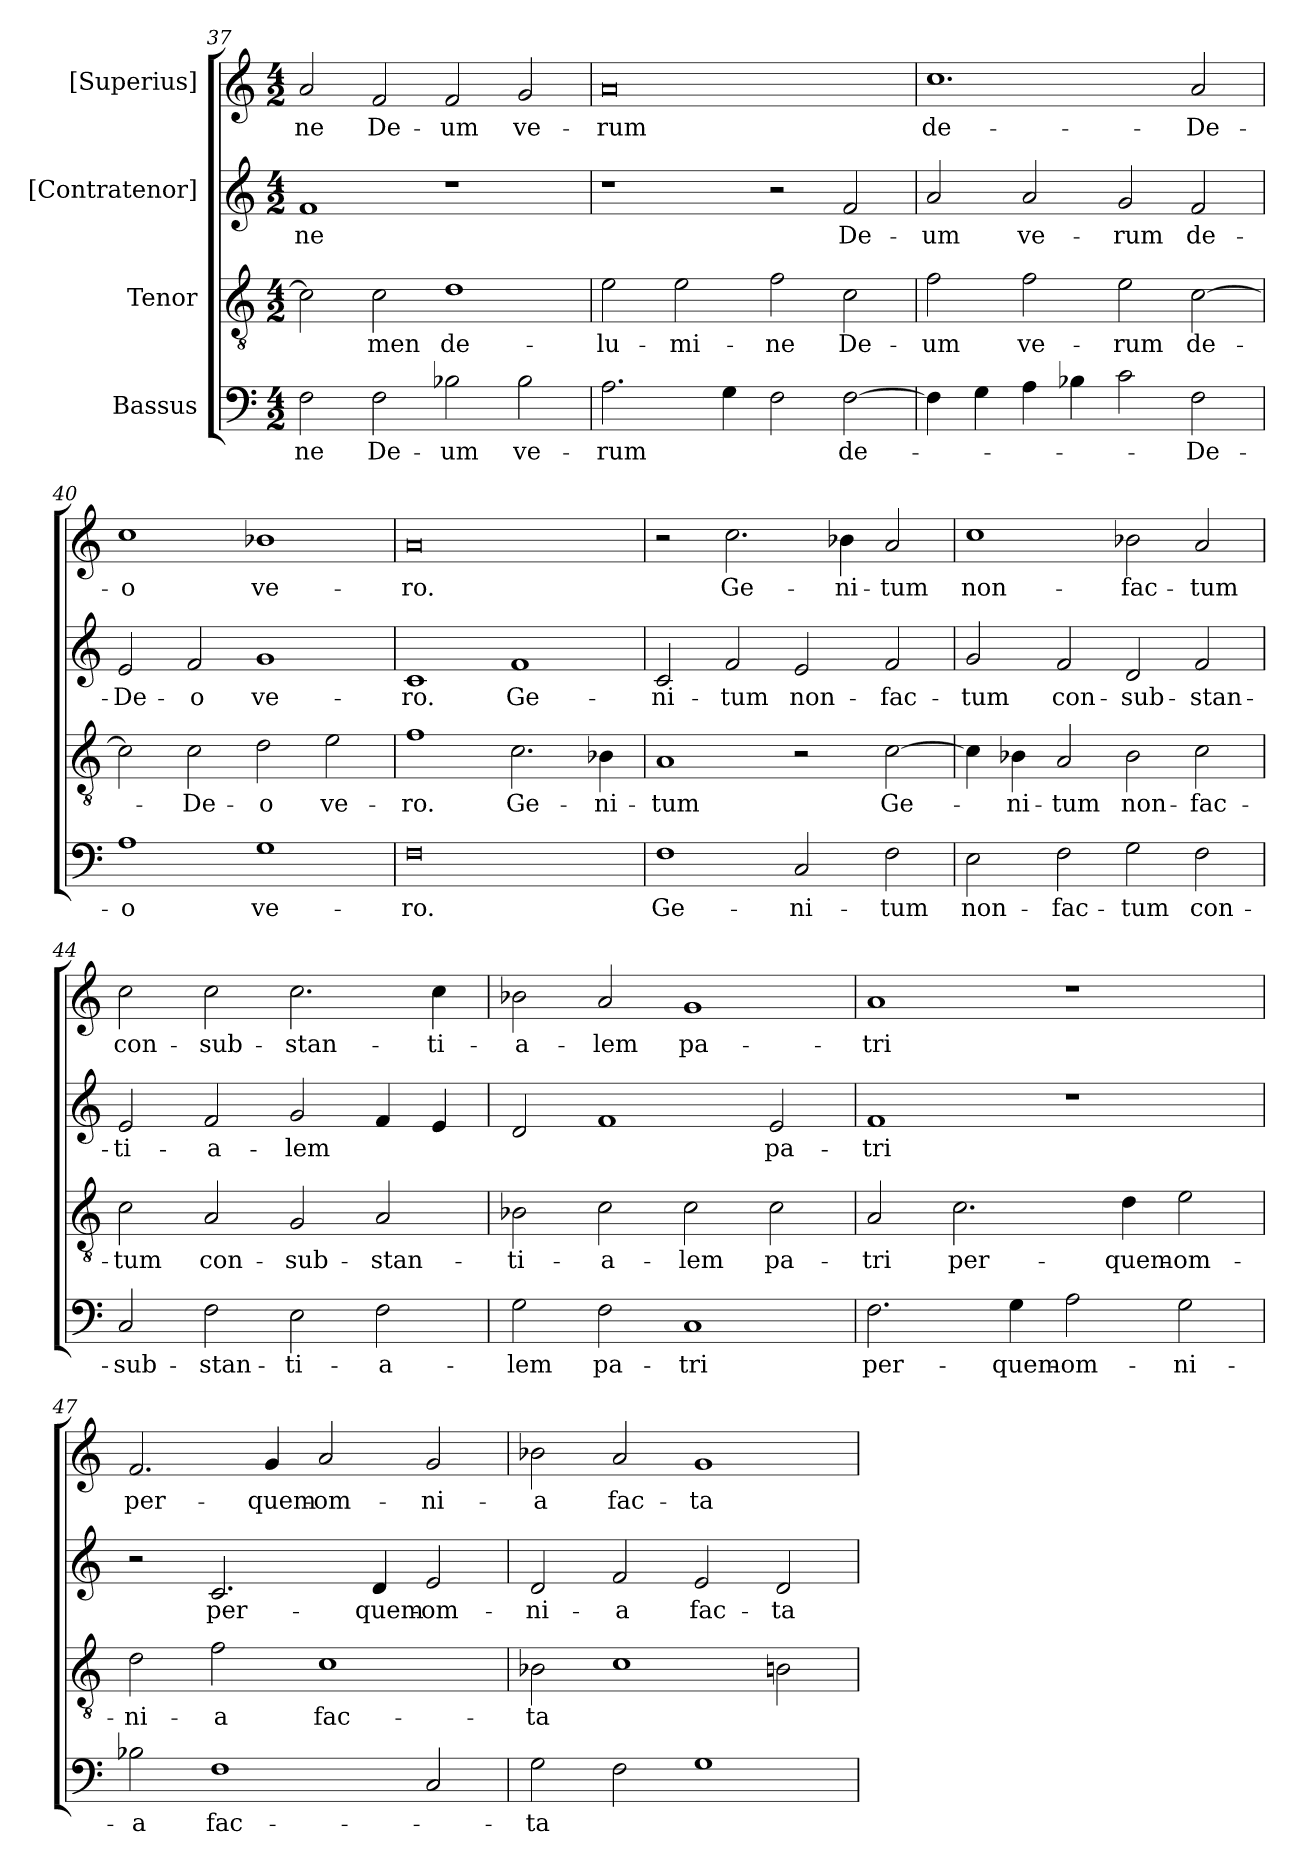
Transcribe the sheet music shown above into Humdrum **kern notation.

**kern	**text	**kern	**text	**kern	**text	**kern	**text
*part4	*part4	*part3	*part3	*part2	*part2	*part1	*part1
*staff4	*staff4	*staff3	*staff3	*staff2	*staff2	*staff1	*staff1
*I"Bassus	*	*I"Tenor	*	*I"[Contratenor]	*	*I"[Superius]	*
*clefF4	*	*clefGv2	*	*clefG2	*	*clefG2	*
*k[]	*	*k[]	*	*k[]	*	*k[]	*
*M4/2	*	*M4/2	*	*M4/2	*	*M4/2	*
=37	=37	=37	=37	=37	=37	=37	=37
2F\	-ne	2c\]	.	1f/	-ne	2a/	-ne
2F\	De-	2c\	-men	.	.	2f/	De-
2B-X\	-um	1d\	de-	1r	.	2f/	-um
2B-\	ve-	.	.	.	.	2g/	ve-
=38	=38	=38	=38	=38	=38	=38	=38
2.A\	-rum	2e\	lu-	1r	.	0a/	-rum
.	.	2e\	-mi-	.	.	.	.
4G\	.	.	.	.	.	.	.
2F\	.	2f\	-ne	2r	.	.	.
[2F\	de-	2c\	De-	2f/	De-	.	.
=39	=39	=39	=39	=39	=39	=39	=39
4F\]	.	2f\	-um	2a/	-um	1.cc\	de-
4G\	.	.	.	.	.	.	.
4A\	.	2f\	ve-	2a/	ve-	.	.
4B-X\	.	.	.	.	.	.	.
2c\	.	2e\	-rum	2g/	-rum	.	.
2F\	De-	[2c\	de-	2f/	de-	2a/	De-
=40	=40	=40	=40	=40	=40	=40	=40
1A\	-o	2c\]	.	2e/	De-	1cc\	-o
.	.	2c\	De-	2f/	-o	.	.
1G\	ve-	2d\	-o	1g/	ve-	1b-X\	ve-
.	.	2e\	ve-	.	.	.	.
=41	=41	=41	=41	=41	=41	=41	=41
0F\	-ro.	1f\	-ro.	1c/	-ro.	0a/	-ro.
.	.	2.c\	Ge-	1f/	Ge-	.	.
.	.	4B-X\	-ni-	.	.	.	.
=42	=42	=42	=42	=42	=42	=42	=42
1F\	Ge-	1A/	-tum	2c/	-ni-	2r	.
.	.	.	.	2f/	-tum	2.cc\	Ge-
2C/	-ni-	2r	.	2e/	non-	.	.
.	.	.	.	.	.	4b-X\	-ni-
2F\	-tum	[2c\	Ge-	2f/	fac-	2a/	-tum
=43	=43	=43	=43	=43	=43	=43	=43
2E\	non-	4c\]	.	2g/	-tum	1cc\	non-
.	.	4B-X\	-ni-	.	.	.	.
2F\	fac-	2A/	-tum	2f/	con-	.	.
2G\	-tum	2B-\	non-	2d/	-sub-	2b-X\	fac-
2F\	con-	2c\	fac-	2f/	-stan-	2a/	-tum
=44	=44	=44	=44	=44	=44	=44	=44
2C/	-sub-	2c\	-tum	2e/	-ti-	2cc\	con-
2F\	-stan-	2A/	con-	2f/	-a-	2cc\	-sub-
2E\	-ti-	2G/	-sub-	2g/	-lem	2.cc\	-stan-
2F\	-a-	2A/	-stan-	4f/	.	.	.
.	.	.	.	4e/	.	4cc\	-ti-
=45	=45	=45	=45	=45	=45	=45	=45
2G\	-lem	2B-X\	-ti-	2d/	.	2b-X\	-a-
2F\	pa-	2c\	-a-	1f/	.	2a/	-lem
1C/	-tri	2c\	-lem	.	.	1g/	pa-
.	.	2c\	pa-	2e/	pa-	.	.
=46	=46	=46	=46	=46	=46	=46	=46
2.F\	per-	2A/	-tri	1f/	-tri	1a/	-tri
.	.	2.c\	per-	.	.	.	.
4G\	quem-	.	.	.	.	.	.
2A\	om-	.	.	1r	.	1r	.
.	.	4d\	quem-	.	.	.	.
2G\	-ni-	2e\	om-	.	.	.	.
=47	=47	=47	=47	=47	=47	=47	=47
2B-X\	-a	2d\	-ni-	2r	.	2.f/	per-
1F\	fac-	2f\	-a	2.c/	per-	.	.
.	.	.	.	.	.	4g/	quem-
.	.	1c\	fac-	.	.	2a/	om-
.	.	.	.	4d/	quem-	.	.
2C/	.	.	.	2e/	om-	2g/	-ni-
=48	=48	=48	=48	=48	=48	=48	=48
2G\	-ta	2B-X\	-ta	2d/	-ni-	2b-X\	-a
2F\	.	1c\	.	2f/	-a	2a/	fac-
1G\	.	.	.	2e/	fac-	1g/	-ta
.	.	2Bn\	.	2d/	-ta	.	.
=	=	=	=	=	=	=	=
*-	*-	*-	*-	*-	*-	*-	*-
